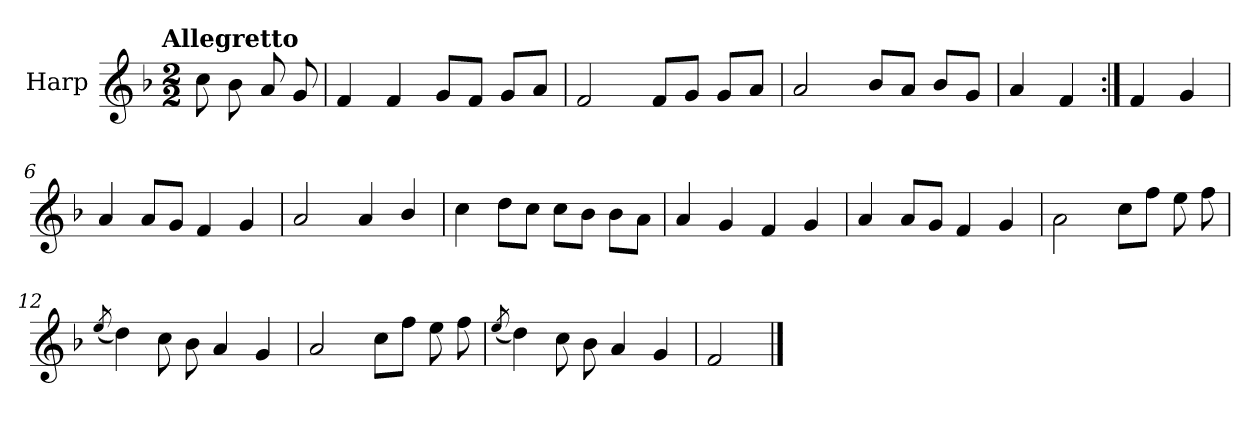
**kern
*part1
*staff1
*I"Harp
*I'Hrp.
*clefG2
*k[b-]
!!LO:TX:omd:t=Allegretto
*M2/2
*MM116
=
8cc\
8b-\
8a/
8g/
=1
4f/
4f/
8g/L
8f/J
8g/L
8a/J
=2
2f/
8f/L
8g/J
8g/L
8a/J
=3
2a/
8b-/L
8a/J
8b-/L
8g/J
=4
4a/
4f/
=5:|!
4f/
4g/
=6
4a/
8a/L
8g/J
4f/
4g/
=7
2a/
4a/
4b-/
!!LO:LB:g=z
=8
4cc\
8dd\L
8cc\J
8cc\L
8b-\J
8b-\L
8a\J
=9
4a/
4g/
4f/
4g/
=10
4a/
8a/L
8g/J
4f/
4g/
=11
2a\
8cc\L
8ff\J
8ee\
8ff\
=12
(<8qee/
4dd\)
8cc\
8b-\
4a/
4g/
=13
2a/
8cc\L
8ff\J
8ee\
8ff\
=14
(<8qee/
4dd\)
8cc\
8b-\
4a/
4g/
=15
2f/
==
*-
